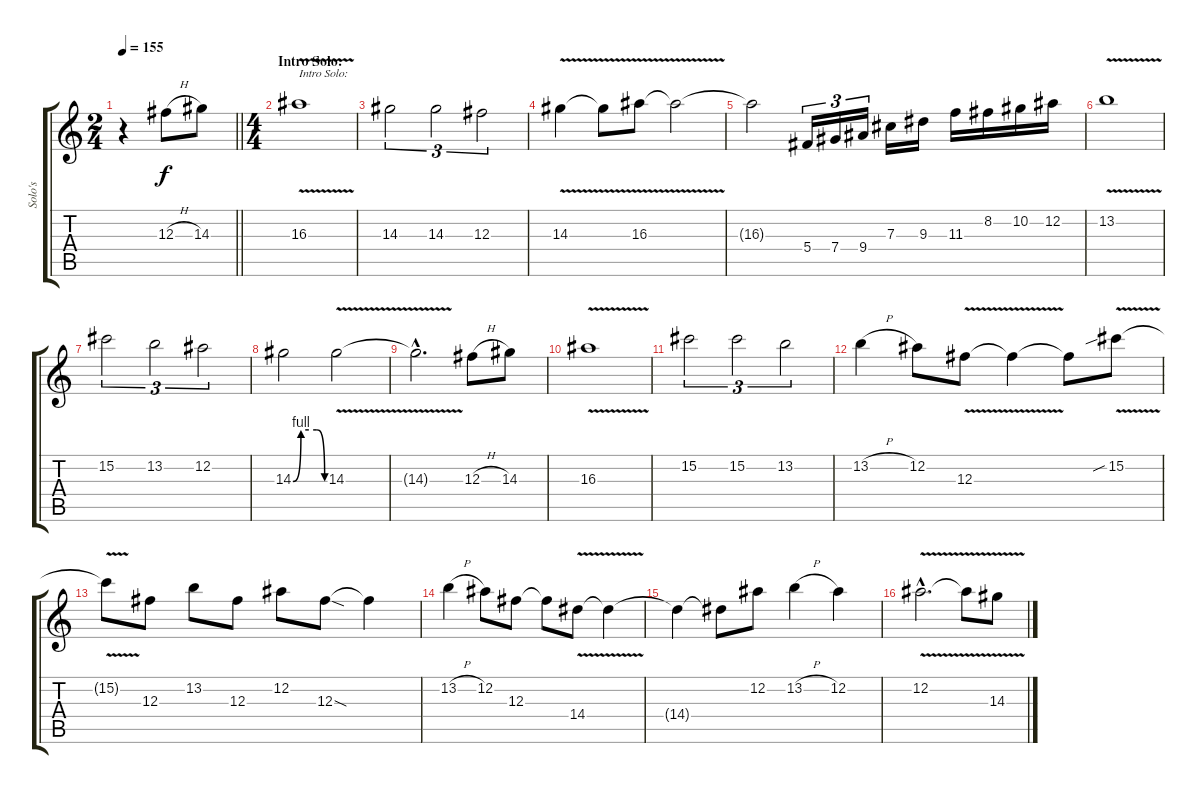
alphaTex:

\track ("Solo's" "Solo's") {instrument distortionguitar}
\staff {score tabs}
\tuning (Eb4 Bb3 Gb3 Db3 Ab2 Eb2) {hide}
\ts (2 4)
\tempo 155
\clef g2
\barLineRight lightlight
\ks c
r.4{dy f instrument distortionguitar} 12.3{h}.8 14.3.8 |
\ts (4 4)
\section ("" "Intro Solo:")
16.3{v}.1{txt "Intro Solo:"} |
14.3.2{tu (3 2)} 14.3.2{tu (3 2)} 12.3.2{tu (3 2)} |
14.3{v}.4 14.3{t}.8 16.3{v}.8 16.3{t}.2 |
16.3{t}.2 5.4.16{tu (3 2)} 7.4.16{tu (3 2)} 9.4.16{tu (3 2)} 7.3.16 9.3.16 11.3.16 8.2.16 10.2.16 12.2.16 |
13.2{v}.1 |
15.2.2{tu (3 2)} 13.2.2{tu (3 2)} 12.2.2{tu (3 2)} |
14.3{be (custom 0 0 15 4 30 4 45 4 60 0)}.2 14.3{v}.2 |
14.3{hac t}.2{d} 12.3{h}.8 14.3.8 |
16.3{v}.1 |
15.2.2{tu (3 2)} 15.2.2{tu (3 2)} 13.2.2{tu (3 2)} |
13.2{h}.4 12.2.8 12.3{v}.8 12.3{t}.4 12.3{t}.8 15.2{v sib}.8 |
15.2{t}.8 12.3.8 13.2.8 12.3.8 12.2.8 12.3{sod}.8 12.3{t}.4 |
13.2{h}.4 12.2.8 12.3.8 12.3{t}.8 14.4{v}.8 14.4{t}.4 |
14.4{t}.4 14.4{t}.8 12.2.8 13.2{h}.4 12.2.4 |
12.2{v hac}.2{d} 12.2{t}.8 14.3{v}.8
